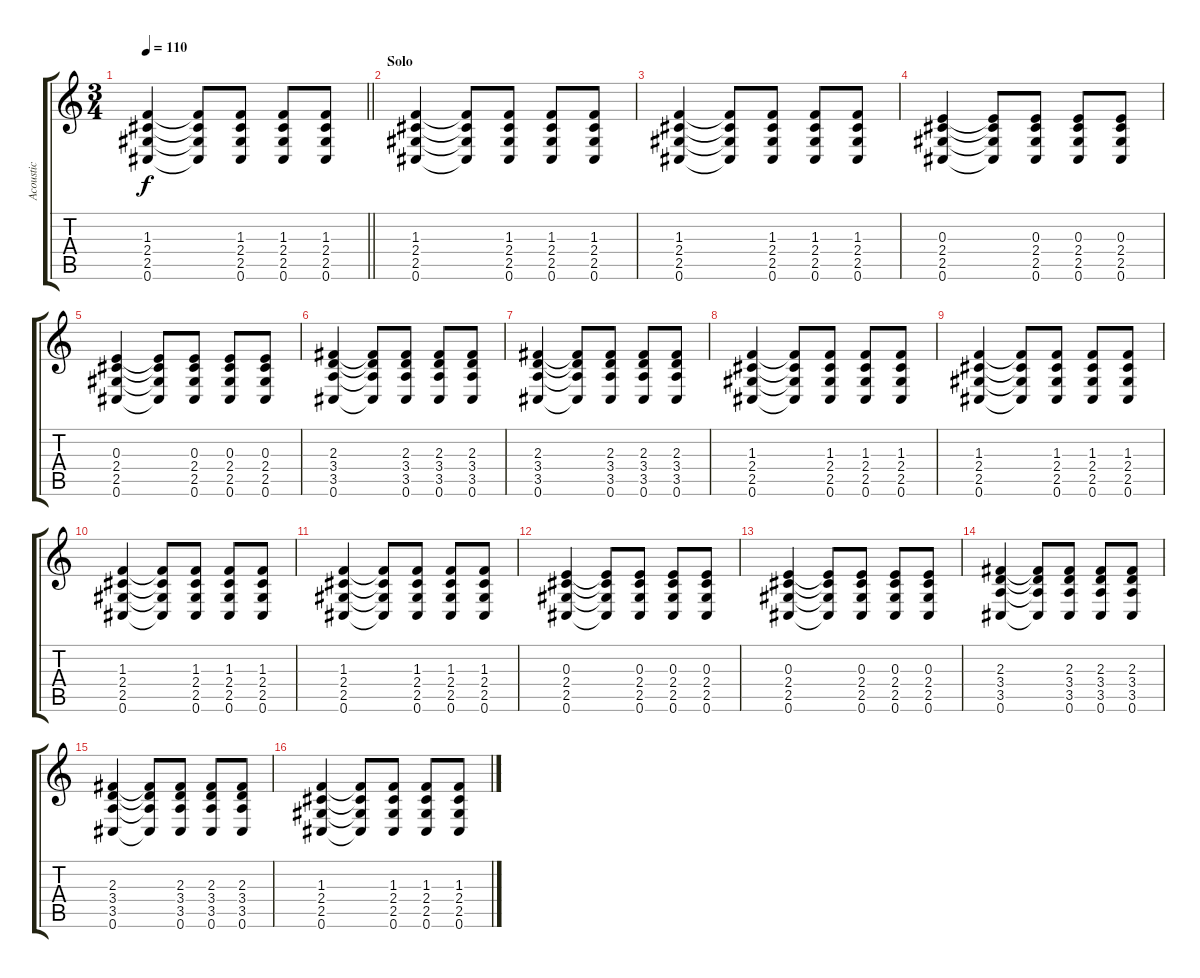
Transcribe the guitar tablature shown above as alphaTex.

\track ("Acoustic" "Acoustic") {instrument acousticguitarsteel}
\staff {score tabs}
\tuning (Db4 Ab3 E3 B2 Gb2 Db2) {hide}
\ts (3 4)
\tempo 110
\clef g2
\barLineRight lightlight
\ks c
(1.3 2.4 2.5 0.6).4{dy f} (1.3{t} 2.4{t} 2.5{t} 0.6{t}).8 (1.3 2.4 2.5 0.6).8 (1.3 2.4 2.5 0.6).8 (1.3 2.4 2.5 0.6).8 |
\section ("" "Solo")
(1.3 2.4 2.5 0.6).4 (1.3{t} 2.4{t} 2.5{t} 0.6{t}).8 (1.3 2.4 2.5 0.6).8 (1.3 2.4 2.5 0.6).8 (1.3 2.4 2.5 0.6).8 |
(1.3 2.4 2.5 0.6).4 (1.3{t} 2.4{t} 2.5{t} 0.6{t}).8 (1.3 2.4 2.5 0.6).8 (1.3 2.4 2.5 0.6).8 (1.3 2.4 2.5 0.6).8 |
(0.3 2.4 2.5 0.6).4 (0.3{t} 2.4{t} 2.5{t} 0.6{t}).8 (0.3 2.4 2.5 0.6).8 (0.3 2.4 2.5 0.6).8 (0.3 2.4 2.5 0.6).8 |
(0.3 2.4 2.5 0.6).4 (0.3{t} 2.4{t} 2.5{t} 0.6{t}).8 (0.3 2.4 2.5 0.6).8 (0.3 2.4 2.5 0.6).8 (0.3 2.4 2.5 0.6).8 |
(2.3 3.4 3.5 0.6).4 (2.3{t} 3.4{t} 3.5{t} 0.6{t}).8 (2.3 3.4 3.5 0.6).8 (2.3 3.4 3.5 0.6).8 (2.3 3.4 3.5 0.6).8 |
(2.3 3.4 3.5 0.6).4 (2.3{t} 3.4{t} 3.5{t} 0.6{t}).8 (2.3 3.4 3.5 0.6).8 (2.3 3.4 3.5 0.6).8 (2.3 3.4 3.5 0.6).8 |
(1.3 2.4 2.5 0.6).4 (1.3{t} 2.4{t} 2.5{t} 0.6{t}).8 (1.3 2.4 2.5 0.6).8 (1.3 2.4 2.5 0.6).8 (1.3 2.4 2.5 0.6).8 |
(1.3 2.4 2.5 0.6).4 (1.3{t} 2.4{t} 2.5{t} 0.6{t}).8 (1.3 2.4 2.5 0.6).8 (1.3 2.4 2.5 0.6).8 (1.3 2.4 2.5 0.6).8 |
(1.3 2.4 2.5 0.6).4 (1.3{t} 2.4{t} 2.5{t} 0.6{t}).8 (1.3 2.4 2.5 0.6).8 (1.3 2.4 2.5 0.6).8 (1.3 2.4 2.5 0.6).8 |
(1.3 2.4 2.5 0.6).4 (1.3{t} 2.4{t} 2.5{t} 0.6{t}).8 (1.3 2.4 2.5 0.6).8 (1.3 2.4 2.5 0.6).8 (1.3 2.4 2.5 0.6).8 |
(0.3 2.4 2.5 0.6).4 (0.3{t} 2.4{t} 2.5{t} 0.6{t}).8 (0.3 2.4 2.5 0.6).8 (0.3 2.4 2.5 0.6).8 (0.3 2.4 2.5 0.6).8 |
(0.3 2.4 2.5 0.6).4 (0.3{t} 2.4{t} 2.5{t} 0.6{t}).8 (0.3 2.4 2.5 0.6).8 (0.3 2.4 2.5 0.6).8 (0.3 2.4 2.5 0.6).8 |
(2.3 3.4 3.5 0.6).4 (2.3{t} 3.4{t} 3.5{t} 0.6{t}).8 (2.3 3.4 3.5 0.6).8 (2.3 3.4 3.5 0.6).8 (2.3 3.4 3.5 0.6).8 |
(2.3 3.4 3.5 0.6).4 (2.3{t} 3.4{t} 3.5{t} 0.6{t}).8 (2.3 3.4 3.5 0.6).8 (2.3 3.4 3.5 0.6).8 (2.3 3.4 3.5 0.6).8 |
(1.3 2.4 2.5 0.6).4 (1.3{t} 2.4{t} 2.5{t} 0.6{t}).8 (1.3 2.4 2.5 0.6).8 (1.3 2.4 2.5 0.6).8 (1.3 2.4 2.5 0.6).8
